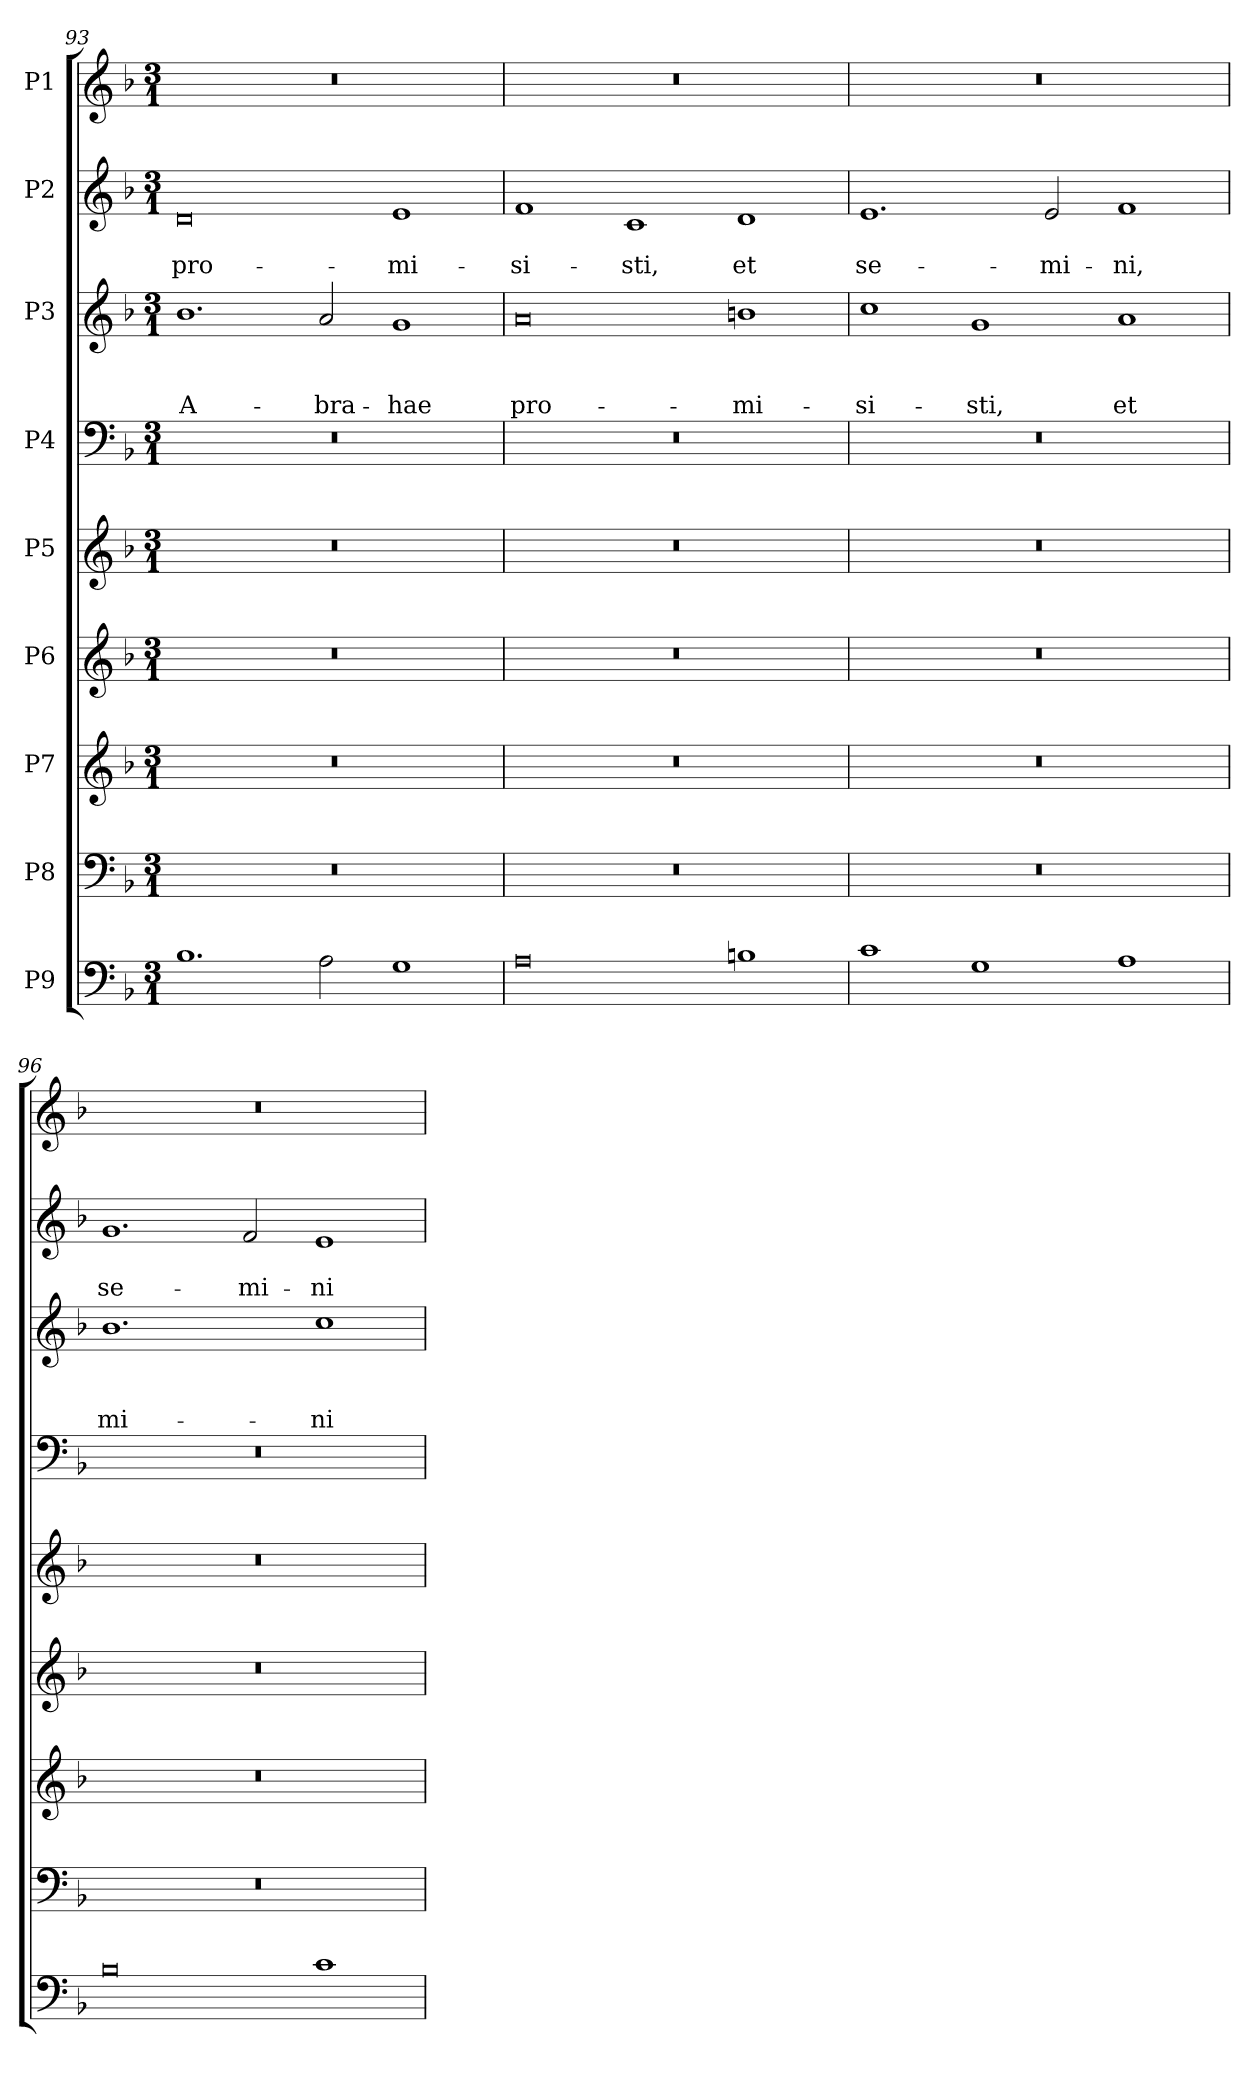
**kern	**kern	**kern	**kern	**kern	**kern	**kern	**text	**text	**text	**kern	**text	**text	**kern
*part9	*part8	*part7	*part6	*part5	*part4	*part3	*part3	*part3	*part3	*part2	*part2	*part2	*part1
*staff9	*staff8	*staff7	*staff6	*staff5	*staff4	*staff3	*staff3	*staff3	*staff3	*staff2	*staff2	*staff2	*staff1
*I"P9	*I"P8	*I"P7	*I"P6	*I"P5	*I"P4	*I"P3	*	*	*	*I"P2	*	*	*I"P1
*clefF4	*clefF4	*clefG2	*clefG2	*clefG2	*clefF4	*clefG2	*	*	*	*clefG2	*	*	*clefG2
*	*	*ITrd7c12	*	*	*	*ITrd7c12	*	*	*	*	*	*	*
*k[b-]	*k[b-]	*k[b-]	*k[b-]	*k[b-]	*k[b-]	*k[b-]	*	*	*	*k[b-]	*	*	*k[b-]
*F:	*F:	*F:	*F:	*F:	*F:	*F:	*	*	*	*F:	*	*	*F:
*M3/1	*M3/1	*M3/1	*M3/1	*M3/1	*M3/1	*M3/1	*	*	*	*M3/1	*	*	*M3/1
=93	=93	=93	=93	=93	=93	=93	=93	=93	=93	=93	=93	=93	=93
!	!LO:N:vis=1	!LO:N:vis=1	!LO:N:vis=1	!LO:N:vis=1	!LO:N:vis=1	!	!	!	!LO:LY:b	!	!	!LO:LY:b	!LO:N:vis=1
1.B-	0.r	0.r	0.r	0.r	0.r	1.B-	.	.	A-	0d	.	pro-	0.r
!	!	!	!	!	!	!	!	!	!LO:LY:b	!	!	!	!
2A\	.	.	.	.	.	2A/	.	.	-bra-	.	.	.	.
!	!	!	!	!	!	!	!	!	!LO:LY:b	!	!	!LO:LY:b	!
1G	.	.	.	.	.	1G	.	.	-hae	1e	.	-mi-	.
=94	=94	=94	=94	=94	=94	=94	=94	=94	=94	=94	=94	=94	=94
!	!LO:N:vis=1	!LO:N:vis=1	!LO:N:vis=1	!LO:N:vis=1	!LO:N:vis=1	!	!	!	!LO:LY:b	!	!	!LO:LY:b	!LO:N:vis=1
0A	0.r	0.r	0.r	0.r	0.r	0A	.	.	pro-	1f	.	-si-	0.r
!	!	!	!	!	!	!	!	!	!	!	!	!LO:LY:b	!
.	.	.	.	.	.	.	.	.	.	1c	.	-sti,	.
!	!	!	!	!	!	!	!	!	!LO:LY:b	!	!	!LO:LY:b	!
1Bn	.	.	.	.	.	1Bn	.	.	-mi-	1d	.	et	.
=95	=95	=95	=95	=95	=95	=95	=95	=95	=95	=95	=95	=95	=95
!	!LO:N:vis=1	!LO:N:vis=1	!LO:N:vis=1	!LO:N:vis=1	!LO:N:vis=1	!	!	!	!LO:LY:b	!	!	!LO:LY:b	!LO:N:vis=1
1c	0.r	0.r	0.r	0.r	0.r	1c	.	.	-si-	1.e	.	se-	0.r
!	!	!	!	!	!	!	!	!	!LO:LY:b	!	!	!	!
1G	.	.	.	.	.	1G	.	.	-sti,	.	.	.	.
!	!	!	!	!	!	!	!	!	!	!	!	!LO:LY:b	!
.	.	.	.	.	.	.	.	.	.	2e/	.	-mi-	.
!	!	!	!	!	!	!	!	!	!LO:LY:b	!	!	!LO:LY:b	!
1A	.	.	.	.	.	1A	.	.	et	1f	.	-ni,	.
=96	=96	=96	=96	=96	=96	=96	=96	=96	=96	=96	=96	=96	=96
!	!LO:N:vis=1	!LO:N:vis=1	!LO:N:vis=1	!LO:N:vis=1	!LO:N:vis=1	!	!	!	!LO:LY:b	!	!	!LO:LY:b	!LO:N:vis=1
0B-	0.r	0.r	0.r	0.r	0.r	1.B-	.	.	-mi-	1.g	.	se-	0.r
!	!	!	!	!	!	!	!	!	!	!	!	!LO:LY:b	!
.	.	.	.	.	.	2ryy	.	.	.	2f/	.	-mi-	.
!	!	!	!	!	!	!	!	!	!LO:LY:b	!	!	!LO:LY:b	!
1c	.	.	.	.	.	1c	.	.	-ni	1e	.	-ni	.
=	=	=	=	=	=	=	=	=	=	=	=	=	=
*-	*-	*-	*-	*-	*-	*-	*-	*-	*-	*-	*-	*-	*-
